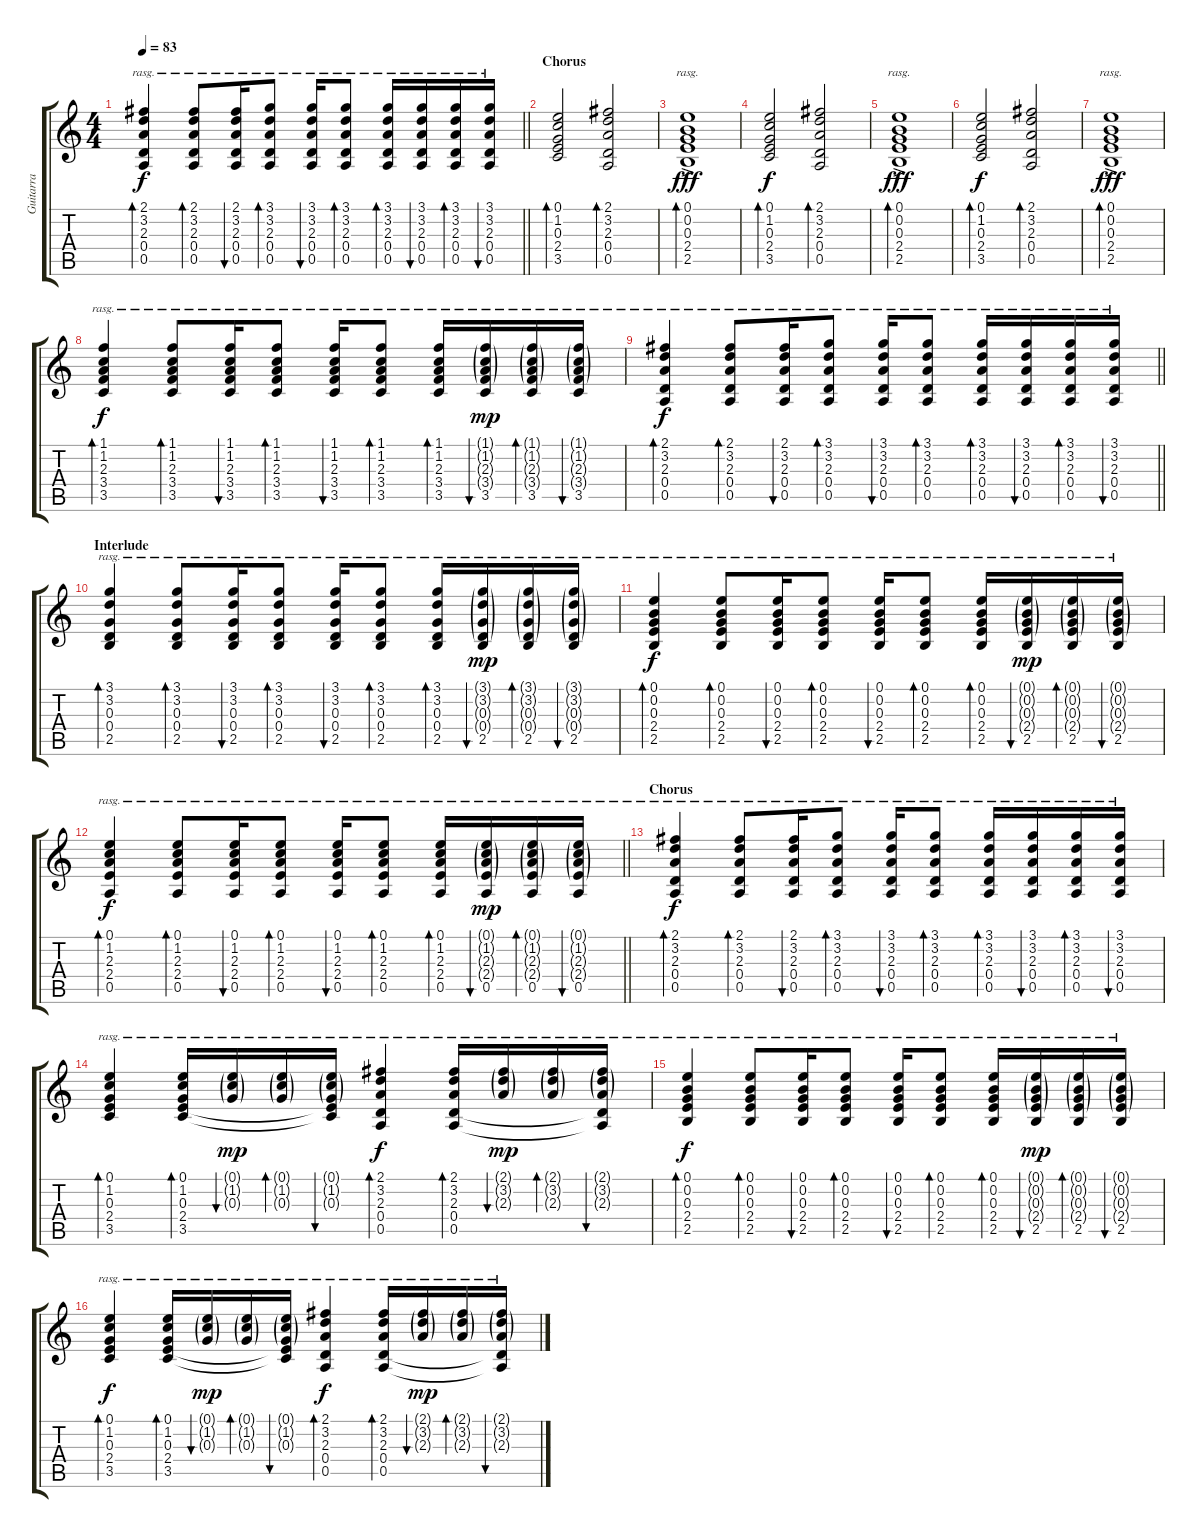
\track ("Guitarra" "Guitarra") {instrument acousticguitarnylon}
\staff {score tabs}
\tuning (E4 B3 G3 D3 A2 E2) {hide}
\ts (4 4)
\tempo 83
\clef g2
\barLineRight lightlight
\ks c
(2.1 3.2 2.3 0.4 0.5).4{bd 30 rasg ii dy f} (2.1 3.2 2.3 0.4 0.5).8{bd 30 rasg ii} (2.1 3.2 2.3 0.4 0.5).16{bu 30 rasg ii} (3.1 3.2 2.3 0.4 0.5).8{bd 30 rasg ii} (3.1 3.2 2.3 0.4 0.5).16{bu 30 rasg ii} (3.1 3.2 2.3 0.4 0.5).8{bd 30 rasg ii} (3.1 3.2 2.3 0.4 0.5).16{bd 30 rasg ii} (3.1 3.2 2.3 0.4 0.5).16{bu 30 rasg ii} (3.1 3.2 2.3 0.4 0.5).16{bd 30 rasg ii} (3.1 3.2 2.3 0.4 0.5).16{bu 30 rasg ii} |
\section ("" "Chorus")
(0.1 1.2 0.3 2.4 3.5).2{bd 60} (2.1 3.2 2.3 0.4 0.5).2{bd 60} |
(0.1{ac} 0.2{ac} 0.3{ac} 2.4{ac} 2.5{ac}).1{bd 30 rasg ii dy fff} |
(0.1 1.2 0.3 2.4 3.5).2{bd 60 dy f} (2.1 3.2 2.3 0.4 0.5).2{bd 60} |
(0.1{ac} 0.2{ac} 0.3{ac} 2.4{ac} 2.5{ac}).1{bd 30 rasg ii dy fff} |
(0.1 1.2 0.3 2.4 3.5).2{bd 60 dy f} (2.1 3.2 2.3 0.4 0.5).2{bd 60} |
(0.1{ac} 0.2{ac} 0.3{ac} 2.4{ac} 2.5{ac}).1{bd 30 rasg ii dy fff} |
(1.1 1.2 2.3 3.4 3.5).4{bd 30 rasg ii dy f} (1.1 1.2 2.3 3.4 3.5).8{bd 30 rasg ii} (1.1 1.2 2.3 3.4 3.5).16{bu 30 rasg ii} (1.1 1.2 2.3 3.4 3.5).8{bd 30 rasg ii} (1.1 1.2 2.3 3.4 3.5).16{bu 30 rasg ii} (1.1 1.2 2.3 3.4 3.5).8{bd 30 rasg ii} (1.1 1.2 2.3 3.4 3.5).16{bd 30 rasg ii} (1.1{g} 1.2{g} 2.3{g} 3.4{g} 3.5).16{bu 30 rasg ii dy mp} (1.1{g} 1.2{g} 2.3{g} 3.4{g} 3.5).16{bd 30 rasg ii} (1.1{g} 1.2{g} 2.3{g} 3.4{g} 3.5).16{bu 30 rasg ii} |
\barLineRight lightlight
(2.1 3.2 2.3 0.4 0.5).4{bd 30 rasg ii dy f volume 16} (2.1 3.2 2.3 0.4 0.5).8{bd 30 rasg ii} (2.1 3.2 2.3 0.4 0.5).16{bu 30 rasg ii} (3.1 3.2 2.3 0.4 0.5).8{bd 30 rasg ii} (3.1 3.2 2.3 0.4 0.5).16{bu 30 rasg ii} (3.1 3.2 2.3 0.4 0.5).8{bd 30 rasg ii} (3.1 3.2 2.3 0.4 0.5).16{bd 30 rasg ii} (3.1 3.2 2.3 0.4 0.5).16{bu 30 rasg ii} (3.1 3.2 2.3 0.4 0.5).16{bd 30 rasg ii} (3.1 3.2 2.3 0.4 0.5).16{bu 30 rasg ii} |
\section ("" "Interlude")
(3.1 3.2 0.3 0.4 2.5).4{bd 30 rasg ii} (3.1 3.2 0.3 0.4 2.5).8{bd 30 rasg ii} (3.1 3.2 0.3 0.4 2.5).16{bu 30 rasg ii} (3.1 3.2 0.3 0.4 2.5).8{bd 30 rasg ii} (3.1 3.2 0.3 0.4 2.5).16{bu 30 rasg ii} (3.1 3.2 0.3 0.4 2.5).8{bd 30 rasg ii} (3.1 3.2 0.3 0.4 2.5).16{bd 30 rasg ii} (3.1{g} 3.2{g} 0.3{g} 0.4{g} 2.5).16{bu 30 rasg ii dy mp} (3.1{g} 3.2{g} 0.3{g} 0.4{g} 2.5).16{bd 30 rasg ii} (3.1{g} 3.2{g} 0.3{g} 0.4{g} 2.5).16{bu 30 rasg ii} |
(0.1 0.2 0.3 2.4 2.5).4{bd 30 rasg ii dy f} (0.1 0.2 0.3 2.4 2.5).8{bd 30 rasg ii} (0.1 0.2 0.3 2.4 2.5).16{bu 30 rasg ii} (0.1 0.2 0.3 2.4 2.5).8{bd 30 rasg ii} (0.1 0.2 0.3 2.4 2.5).16{bu 30 rasg ii} (0.1 0.2 0.3 2.4 2.5).8{bd 30 rasg ii} (0.1 0.2 0.3 2.4 2.5).16{bd 30 rasg ii} (0.1{g} 0.2{g} 0.3{g} 2.4{g} 2.5).16{bu 30 rasg ii dy mp} (0.1{g} 0.2{g} 0.3{g} 2.4{g} 2.5).16{bd 30 rasg ii} (0.1{g} 0.2{g} 0.3{g} 2.4{g} 2.5).16{bu 30 rasg ii} |
\barLineRight lightlight
(0.1 1.2 2.3 2.4 0.5).4{bd 30 rasg ii dy f} (0.1 1.2 2.3 2.4 0.5).8{bd 30 rasg ii} (0.1 1.2 2.3 2.4 0.5).16{bu 30 rasg ii} (0.1 1.2 2.3 2.4 0.5).8{bd 30 rasg ii} (0.1 1.2 2.3 2.4 0.5).16{bu 30 rasg ii} (0.1 1.2 2.3 2.4 0.5).8{bd 30 rasg ii} (0.1 1.2 2.3 2.4 0.5).16{bd 30 rasg ii} (0.1{g} 1.2{g} 2.3{g} 2.4{g} 0.5).16{bu 30 rasg ii dy mp} (0.1{g} 1.2{g} 2.3{g} 2.4{g} 0.5).16{bd 30 rasg ii} (0.1{g} 1.2{g} 2.3{g} 2.4{g} 0.5).16{bu 30 rasg ii} |
\section ("" "Chorus")
(2.1 3.2 2.3 0.4 0.5).4{bd 30 rasg ii dy f} (2.1 3.2 2.3 0.4 0.5).8{bd 30 rasg ii} (2.1 3.2 2.3 0.4 0.5).16{bu 30 rasg ii} (3.1 3.2 2.3 0.4 0.5).8{bd 30 rasg ii} (3.1 3.2 2.3 0.4 0.5).16{bu 30 rasg ii} (3.1 3.2 2.3 0.4 0.5).8{bd 30 rasg ii} (3.1 3.2 2.3 0.4 0.5).16{bd 30 rasg ii} (3.1 3.2 2.3 0.4 0.5).16{bu 30 rasg ii} (3.1 3.2 2.3 0.4 0.5).16{bd 30 rasg ii} (3.1 3.2 2.3 0.4 0.5).16{bu 30 rasg ii} |
(0.1 1.2 0.3 2.4 3.5).4{bd 60 rasg ii} (0.1 1.2 0.3 2.4 3.5).16{bd 60 rasg ii} (0.1{g} 1.2{g} 0.3{g}).16{bu 30 rasg ii dy mp} (0.1{g} 1.2{g} 0.3{g}).16{bd 30 rasg ii} (0.1{g} 1.2{g} 0.3{g} 2.4{t} 3.5{t}).16{bu 30 rasg ii} (2.1 3.2 2.3 0.4 0.5).4{bd 60 rasg ii dy f} (2.1 3.2 2.3 0.4 0.5).16{bd 60 rasg ii} (2.1{g} 3.2{g} 2.3{g}).16{bu 30 rasg ii dy mp} (2.1{g} 3.2{g} 2.3{g}).16{bd 30 rasg ii} (2.1{g} 3.2{g} 2.3{g} 0.4{t} 0.5{t}).16{bu 30 rasg ii} |
(0.1 0.2 0.3 2.4 2.5).4{bd 30 rasg ii dy f} (0.1 0.2 0.3 2.4 2.5).8{bd 30 rasg ii} (0.1 0.2 0.3 2.4 2.5).16{bu 30 rasg ii} (0.1 0.2 0.3 2.4 2.5).8{bd 30 rasg ii} (0.1 0.2 0.3 2.4 2.5).16{bu 30 rasg ii} (0.1 0.2 0.3 2.4 2.5).8{bd 30 rasg ii} (0.1 0.2 0.3 2.4 2.5).16{bd 30 rasg ii} (0.1{g} 0.2{g} 0.3{g} 2.4{g} 2.5).16{bu 30 rasg ii dy mp} (0.1{g} 0.2{g} 0.3{g} 2.4{g} 2.5).16{bd 30 rasg ii} (0.1{g} 0.2{g} 0.3{g} 2.4{g} 2.5).16{bu 30 rasg ii} |
(0.1 1.2 0.3 2.4 3.5).4{bd 60 rasg ii dy f} (0.1 1.2 0.3 2.4 3.5).16{bd 60 rasg ii} (0.1{g} 1.2{g} 0.3{g}).16{bu 30 rasg ii dy mp} (0.1{g} 1.2{g} 0.3{g}).16{bd 30 rasg ii} (0.1{g} 1.2{g} 0.3{g} 2.4{t} 3.5{t}).16{bu 30 rasg ii} (2.1 3.2 2.3 0.4 0.5).4{bd 60 rasg ii dy f} (2.1 3.2 2.3 0.4 0.5).16{bd 60 rasg ii} (2.1{g} 3.2{g} 2.3{g}).16{bu 30 rasg ii dy mp} (2.1{g} 3.2{g} 2.3{g}).16{bd 30 rasg ii} (2.1{g} 3.2{g} 2.3{g} 0.4{t} 0.5{t}).16{bu 30 rasg ii}
